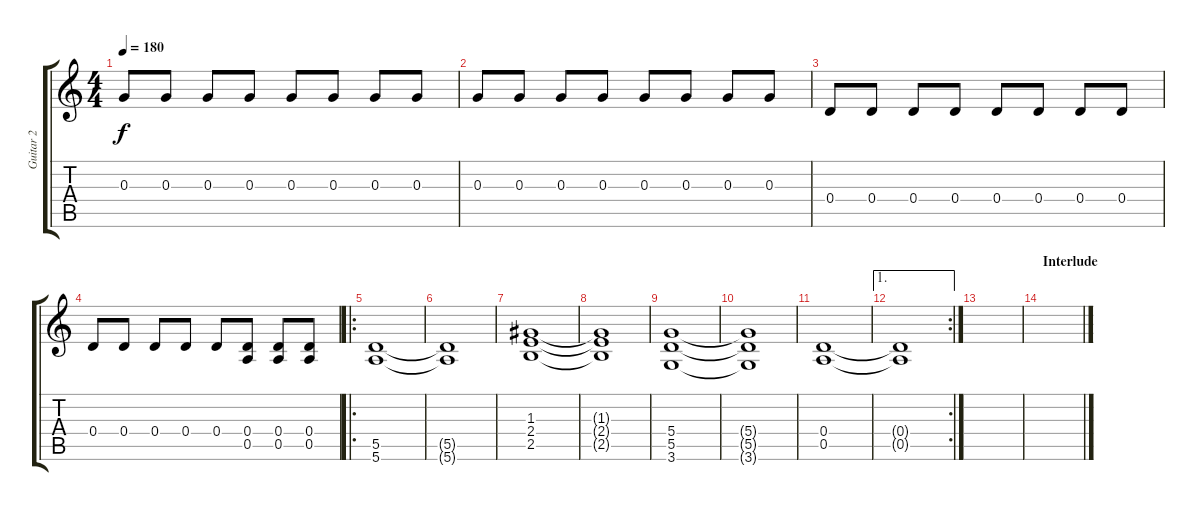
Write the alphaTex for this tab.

\track ("Guitar 2" "Guitar 2") {instrument distortionguitar}
\staff {score tabs}
\tuning (E4 B3 G3 D3 A2 E2) {hide}
\ts (4 4)
\tempo 180
\clef g2
\ks c
0.3.8{dy f} 0.3.8 0.3.8 0.3.8 0.3.8 0.3.8 0.3.8 0.3.8 |
0.3.8 0.3.8 0.3.8 0.3.8 0.3.8 0.3.8 0.3.8 0.3.8 |
0.4.8 0.4.8 0.4.8 0.4.8 0.4.8 0.4.8 0.4.8 0.4.8 |
0.4.8 0.4.8 0.4.8 0.4.8 0.4.8 (0.4 0.5).8 (0.4 0.5).8 (0.4 0.5).8 |
\ro
(5.5 5.6).1 |
(5.5{t} 5.6{t}).1 |
(1.3 2.4 2.5).1 |
(1.3{t} 2.4{t} 2.5{t}).1 |
(5.4 5.5 3.6).1 |
(5.4{t} 5.5{t} 3.6{t}).1 |
(0.4 0.5).1 |
\ae 1
\rc 2
(0.4{t} 0.5{t}).1 |
|
\section ("" "Interlude")
